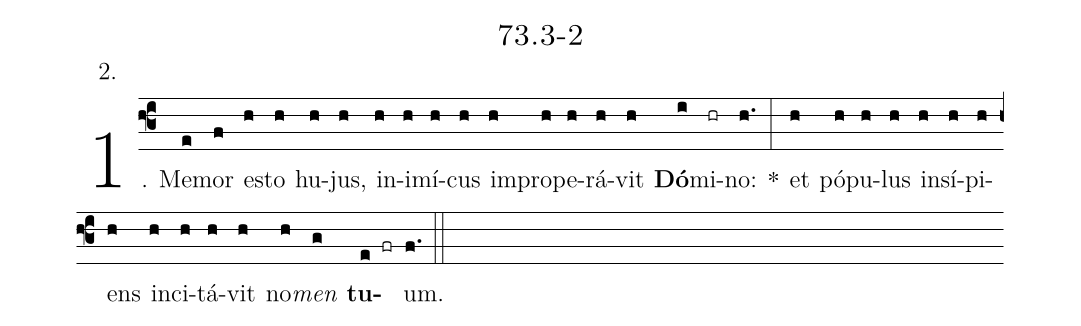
name: 73.3-2;
annotation: 2.;
%%
(f3)1. Me(e)mor(f) es(h)to(h) hu(h)jus,(h) in(h)i(h)mí(h)cus(h) im(h)pro(h)pe(h)rá(h)vit(h) <b>Dó</b>(i)mi(hr)no:(h.) *(:) et(h) pó(h)pu(h)lus(h) in(h)sí(h)pi(h)ens(h) in(h)ci(h)tá(h)vit(h) no(h)<i>men</i>(g) <b>tu</b>(e fr)um.(f.) (::)


%E(h) u(h) o(h) u(g) a(e) e.(f.) (::)
